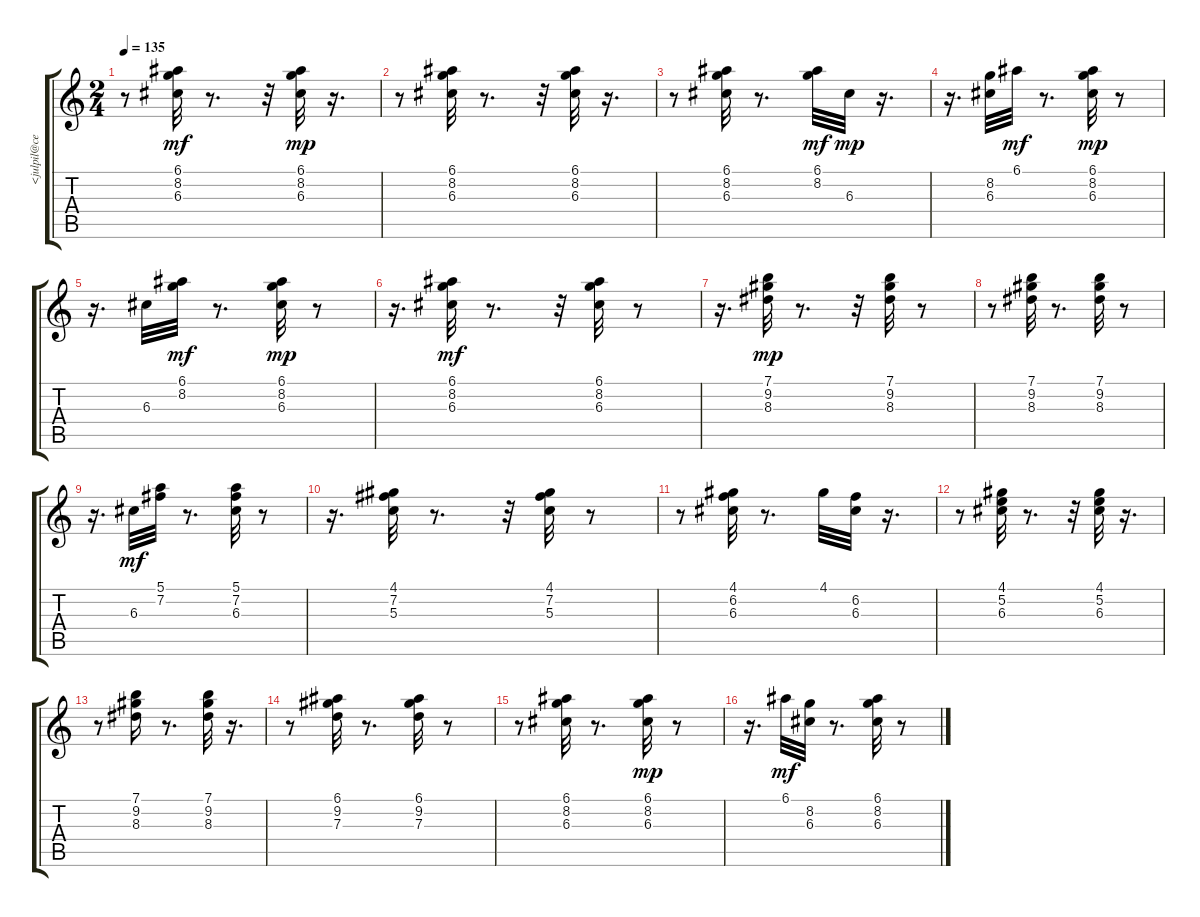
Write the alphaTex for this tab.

\track ("" "<julpil@ce") {instrument electricguitarjazz}
\staff {score tabs}
\tuning (E4 B3 G3 D3 A2 E2) {hide}
\ts (2 4)
\tempo 135
\clef g2
\ks c
r.8{dy mf} (6.1 8.2 6.3).32 r.8{d} r.32 (6.1 8.2 6.3).32{dy mp} r.16{d} |
r.8 (6.1 8.2 6.3).32 r.8{d} r.32 (6.1 8.2 6.3).32 r.16{d} |
r.8 (6.1 8.2 6.3).32 r.8{d} (6.1 8.2).32{dy mf} 6.3.32{dy mp} r.16{d} |
r.16{d} (8.2 6.3).32 6.1.32{dy mf} r.8{d} (6.1 8.2 6.3).32{dy mp} r.8 |
r.16{d} 6.3.32 (6.1 8.2).32{dy mf} r.8{d} (6.1 8.2 6.3).32{dy mp} r.8 |
r.16{d} (6.1 8.2 6.3).32{dy mf} r.8{d} r.32 (6.1 8.2 6.3).32 r.8 |
r.16{d} (7.1 9.2 8.3).32{dy mp} r.8{d} r.32 (7.1 9.2 8.3).32 r.8 |
r.8 (7.1 9.2 8.3).32 r.8{d} (7.1 9.2 8.3).32 r.8 |
r.16{d} 6.3.32{dy mf} (5.1 7.2).32 r.8{d} (5.1 7.2 6.3).32 r.8 |
r.16{d} (4.1 7.2 5.3).32 r.8{d} r.32 (4.1 7.2 5.3).32 r.8 |
r.8 (4.1 6.2 6.3).32 r.8{d} 4.1.32 (6.2 6.3).32 r.16{d} |
r.8 (4.1 5.2 6.3).32 r.8{d} r.32 (4.1 5.2 6.3).32 r.16{d} |
r.8 (7.1 9.2 8.3).16 r.8{d} (7.1 9.2 8.3).32 r.16{d} |
r.8 (6.1 9.2 7.3).32 r.8{d} (6.1 9.2 7.3).32 r.8 |
r.8 (6.1 8.2 6.3).32 r.8{d} (6.1 8.2 6.3).32{dy mp} r.8 |
r.16{d} 6.1.32{dy mf} (8.2 6.3).32 r.8{d} (6.1 8.2 6.3).32 r.8
